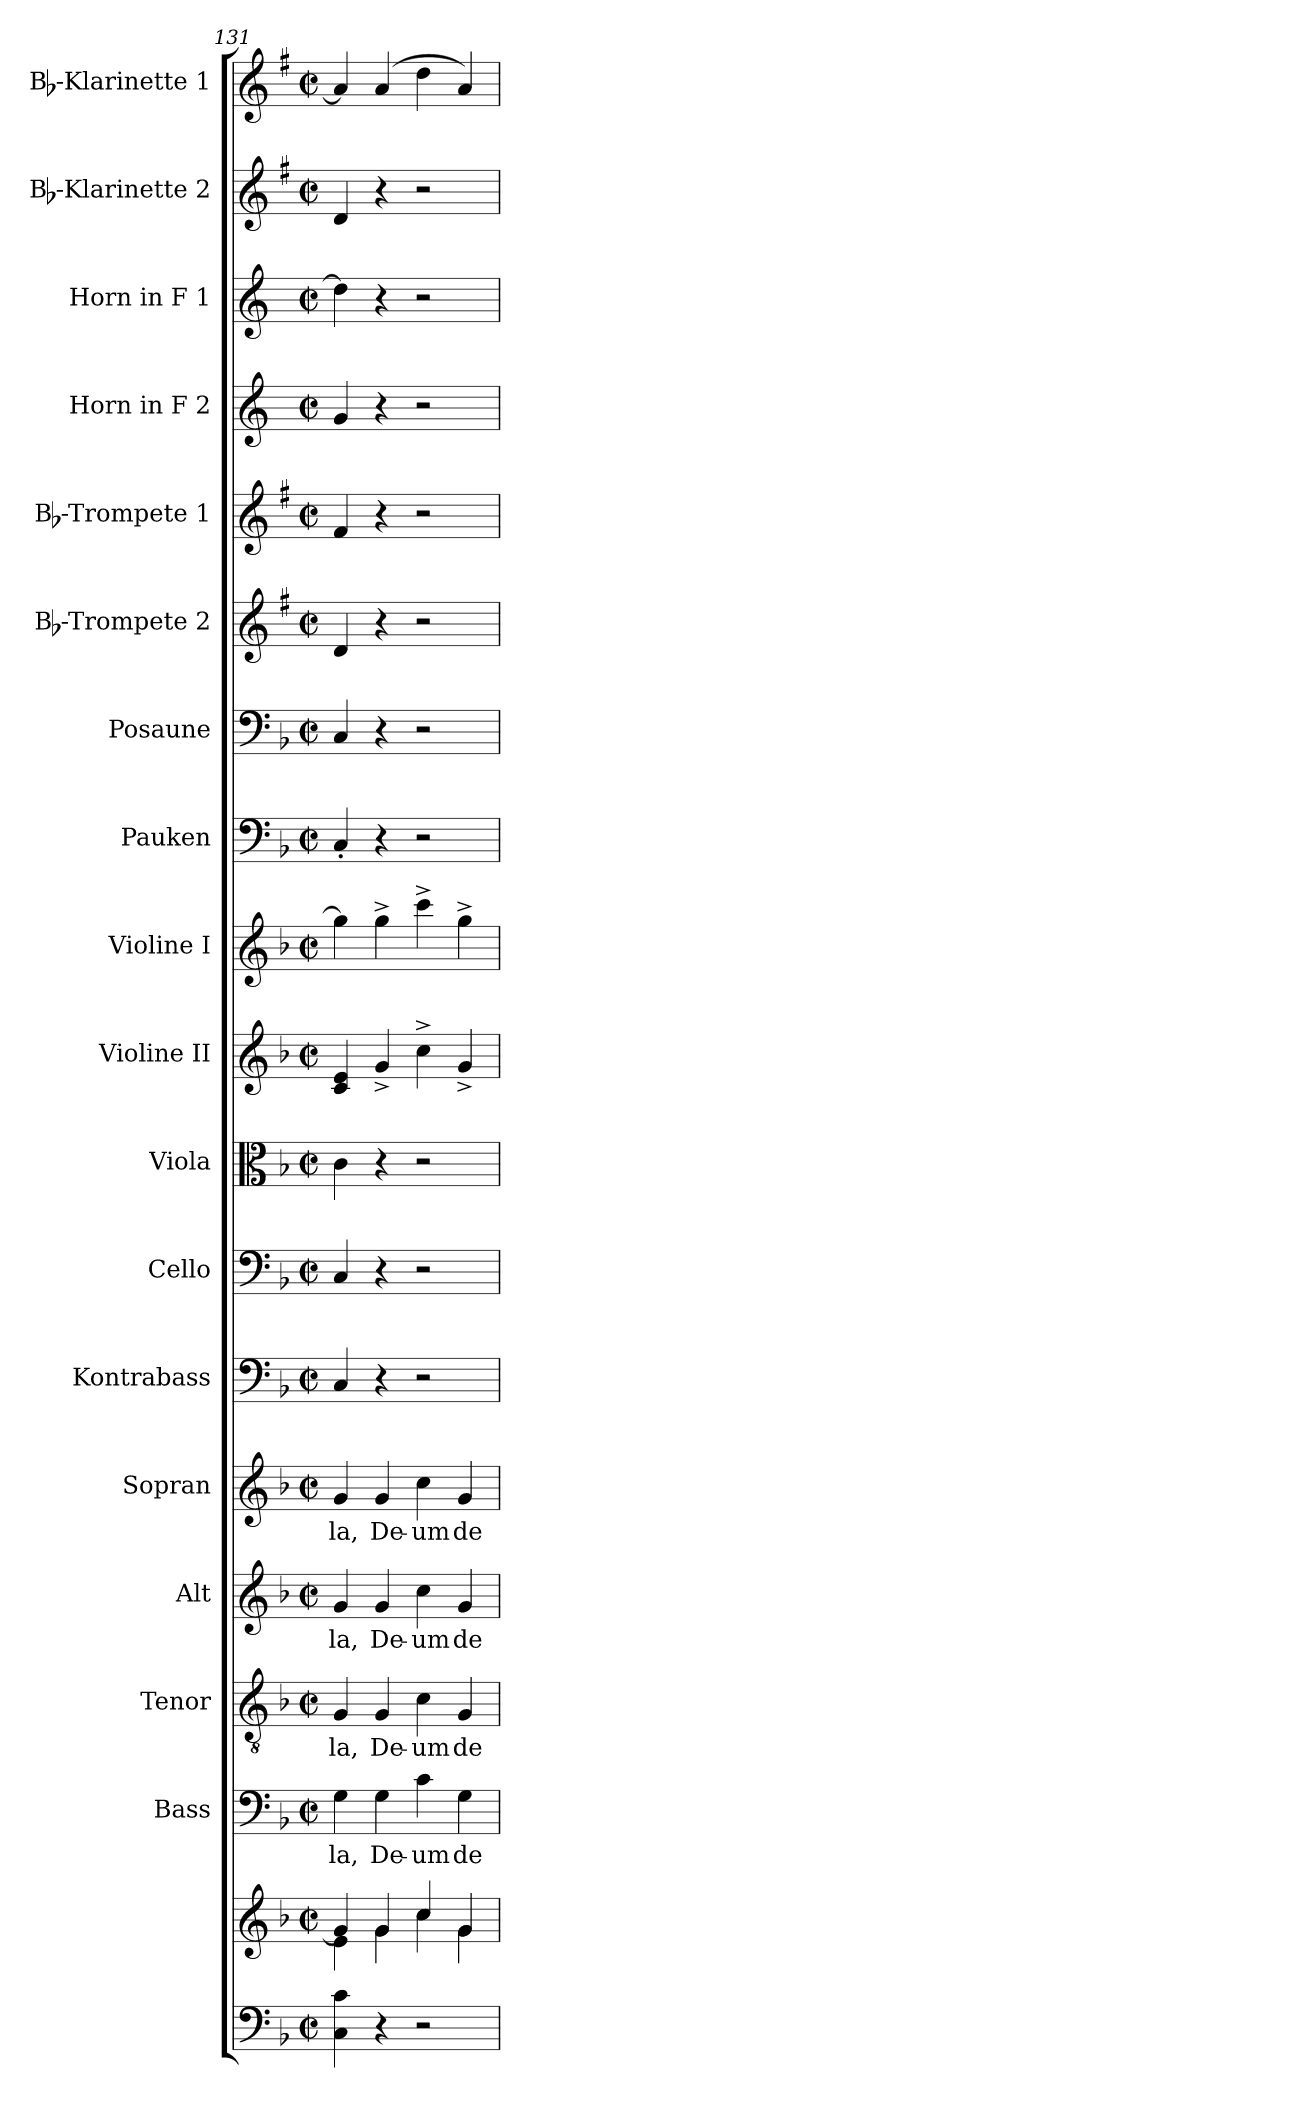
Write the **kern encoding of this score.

**kern	**kern	**kern	**text	**kern	**text	**kern	**text	**kern	**text	**kern	**kern	**kern	**kern	**kern	**kern	**kern	**kern	**kern	**kern	**kern	**kern	**kern
*part18	*part18	*part17	*part17	*part16	*part16	*part15	*part15	*part14	*part14	*part13	*part12	*part11	*part10	*part9	*part8	*part7	*part6	*part5	*part4	*part3	*part2	*part1
*staff19	*staff18	*staff17	*staff17	*staff16	*staff16	*staff15	*staff15	*staff14	*staff14	*staff13	*staff12	*staff11	*staff10	*staff9	*staff8	*staff7	*staff6	*staff5	*staff4	*staff3	*staff2	*staff1
*	*	*I"Bass	*	*I"Tenor	*	*I"Alt	*	*I"Sopran	*	*I"Kontrabass	*I"Cello	*I"Viola	*I"Violine II	*I"Violine I	*I"Pauken	*I"Posaune	*I"Bb-Trompete 2	*I"Bb-Trompete 1	*I"Horn in F 2	*I"Horn in F 1	*I"Bb-Klarinette 2	*I"Bb-Klarinette 1
*	*	*I'B.	*	*I'T.	*	*I'A.	*	*I'S.	*	*I'Kb.	*	*I'Vla.	*I'Vl. II	*I'Vl. I	*I'Pk.	*I'Pos.	*I'Bb Trp. 2	*I'Bb Trp. 1	*	*	*I'Bb Kl. 2	*I'Bb Kl. 1
*clefF4	*clefG2	*clefF4	*	*clefGv2	*	*clefG2	*	*clefG2	*	*clefF4	*clefF4	*clefC3	*clefG2	*clefG2	*clefF4	*clefF4	*clefG2	*clefG2	*clefG2	*clefG2	*clefG2	*clefG2
*	*	*	*	*	*	*	*	*	*	*ITrd7c12	*	*	*	*	*	*	*ITrd1c2	*ITrd1c2	*ITrd4c7	*ITrd4c7	*ITrd1c2	*ITrd1c2
*k[b-]	*k[b-]	*k[b-]	*	*k[b-]	*	*k[b-]	*	*k[b-]	*	*k[b-]	*k[b-]	*k[b-]	*k[b-]	*k[b-]	*k[b-]	*k[b-]	*k[b-]	*k[b-]	*k[b-]	*k[b-]	*k[b-]	*k[b-]
*F:	*F:	*F:	*	*F:	*	*F:	*	*F:	*	*F:	*F:	*F:	*F:	*F:	*F:	*F:	*F:	*F:	*F:	*F:	*F:	*F:
*M2/2	*M2/2	*M2/2	*	*M2/2	*	*M2/2	*	*M2/2	*	*M2/2	*M2/2	*M2/2	*M2/2	*M2/2	*M2/2	*M2/2	*M2/2	*M2/2	*M2/2	*M2/2	*M2/2	*M2/2
*met(c|)	*met(c|)	*met(c|)	*	*met(c|)	*	*met(c|)	*	*met(c|)	*	*met(c|)	*met(c|)	*met(c|)	*met(c|)	*met(c|)	*met(c|)	*met(c|)	*met(c|)	*met(c|)	*met(c|)	*met(c|)	*met(c|)	*met(c|)
=131	=131	=131	=131	=131	=131	=131	=131	=131	=131	=131	=131	=131	=131	=131	=131	=131	=131	=131	=131	=131	=131	=131
*	*^	*	*	*	*	*	*	*	*	*	*	*	*	*	*	*	*	*	*	*	*	*
!	!	!	!	!LO:LY:b	!	!LO:LY:b	!	!LO:LY:b	!	!LO:LY:b	!	!	!	!	!	!	!	!	!	!	!	!	!
4C\ 4c\	4g/]	4e\	4G\	-la,	4G/	-la,	4g/	-la,	4g/	-la,	4CC/	4C/	4c\	4c/ 4e/	4gg\]	4C'</	4C/	4c/	4e/	4c/	4g\]	4c/	4g/]
!	!	!	!	!LO:LY:b	!	!LO:LY:b	!	!LO:LY:b	!	!LO:LY:b	!	!	!	!	!	!	!	!	!	!	!	!	!
4r	4g/	4g\	4G\	De-	4G/	De-	4g/	De-	4g/	De-	4r	4r	4r	4g^</	4gg^>\	4r	4r	4r	4r	4r	4r	4r	(4g/
!	!	!	!	!LO:LY:b	!	!LO:LY:b	!	!LO:LY:b	!	!LO:LY:b	!	!	!	!	!	!	!	!	!	!	!	!	!
2r	4cc/	4cc\	4c\	-um	4c\	-um	4cc\	-um	4cc\	-um	2r	2r	2r	4cc^>\	4ccc^>\	2r	2r	2r	2r	2r	2r	2r	4cc\
!	!	!	!	!LO:LY:b	!	!LO:LY:b	!	!LO:LY:b	!	!LO:LY:b	!	!	!	!	!	!	!	!	!	!	!	!	!
.	4g/	4g\	4G\	de	4G/	de	4g/	de	4g/	de	.	.	.	4g^</	4gg^>\	.	.	.	.	.	.	.	4g/)
*	*v	*v	*	*	*	*	*	*	*	*	*	*	*	*	*	*	*	*	*	*	*	*	*
=	=	=	=	=	=	=	=	=	=	=	=	=	=	=	=	=	=	=	=	=	=	=
*-	*-	*-	*-	*-	*-	*-	*-	*-	*-	*-	*-	*-	*-	*-	*-	*-	*-	*-	*-	*-	*-	*-
